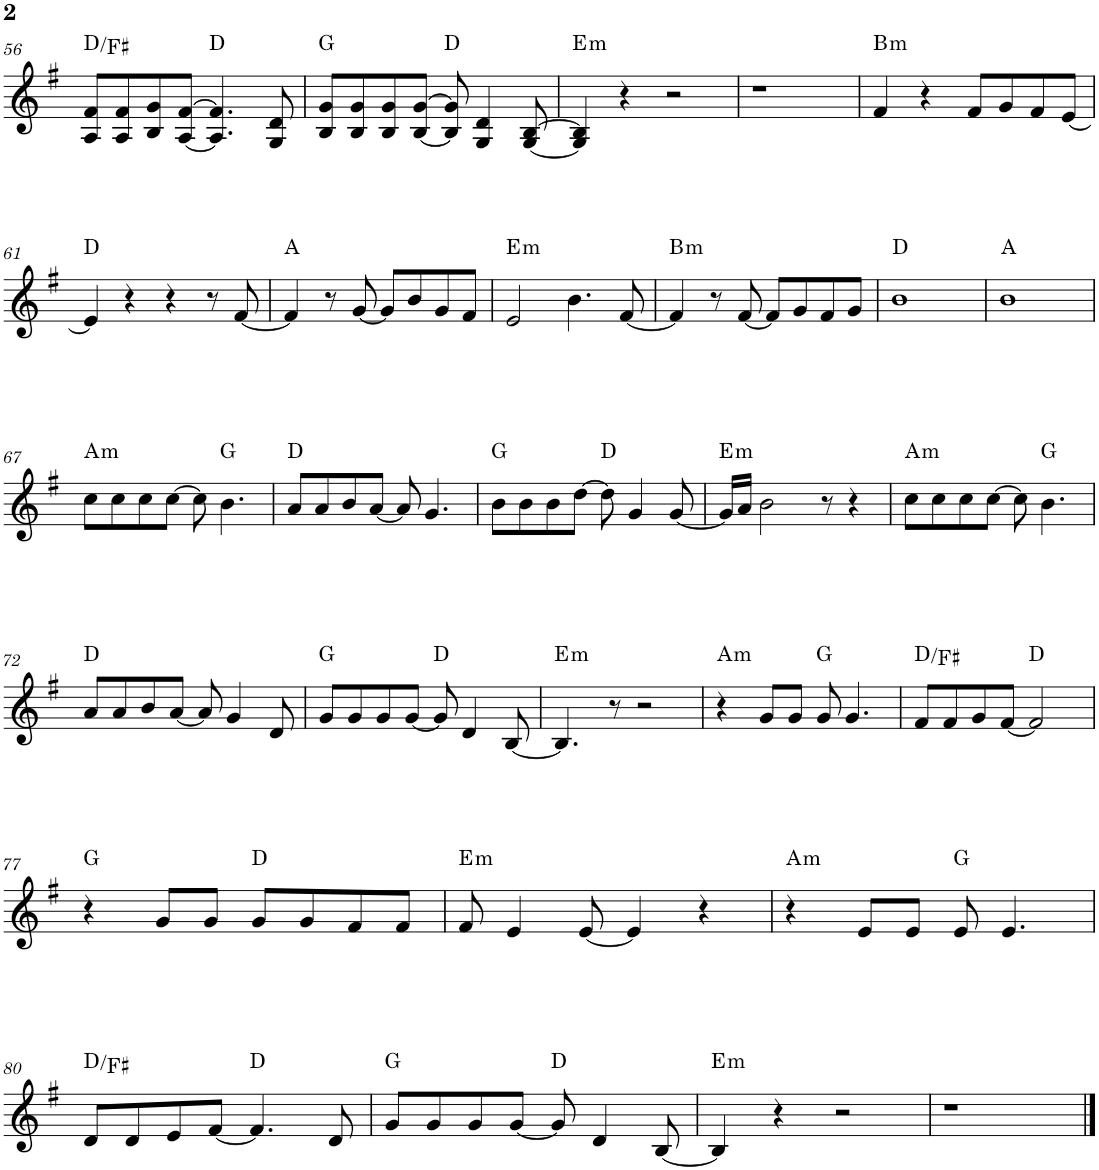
**kern	**harte
*part1	*part1
*staff1	*
*I"P1	*
!!LO:PB:g=z
*clefG2	*
*k[f#]	*
*e:	*
*M4/4	*
=56	=56
8A/ 8f#/L	D:maj/3
8A/ 8f#/	.
8B/ 8g/	.
[<8A/ [>8f#/J	.
4.A/] 4.f#/]	D:maj
8G/ 8d/	.
=57	=57
8B/ 8g/L	G:maj
8B/ 8g/	.
8B/ 8g/	.
[<8B/ [>8g/J	.
8B/] 8g/]	D:maj
4G/ 4d/	.
[<8G/ [>8B/	.
=58	=58
!	!LO:H:kt=m
4G/] 4B/]	E:min
4r	.
2r	.
=59	=59
1r	.
=60	=60
!	!LO:H:kt=m
4f#/	B:min
4r	.
8f#/L	.
8g/	.
8f#/	.
[<8e/J	.
!!LO:LB:g=z
=61	=61
4e/]	D:maj
4r	.
4r	.
8r	.
[<8f#/	.
=62	=62
4f#/]	A:maj
8r	.
[<8g/	.
8g/L]	.
8b/	.
8g/	.
8f#/J	.
=63	=63
!	!LO:H:kt=m
2e/	E:min
4.b\	.
[<8f#/	.
=64	=64
!	!LO:H:kt=m
4f#/]	B:min
8r	.
[<8f#/	.
8f#/L]	.
8g/	.
8f#/	.
8g/J	.
=65	=65
1b	D:maj
=66	=66
1b	A:maj
!!LO:LB:g=z
=67	=67
!	!LO:H:kt=m
8cc\L	A:min
8cc\	.
8cc\	.
[>8cc\J	.
8cc\]	.
4.b\	G:maj
=68	=68
8a/L	D:maj
8a/	.
8b/	.
[<8a/J	.
8a/]	.
4.g/	.
=69	=69
8b\L	G:maj
8b\	.
8b\	.
[>8dd\J	.
8dd\]	D:maj
4g/	.
[<8g/	.
=70	=70
!	!LO:H:kt=m
16g/LL]	E:min
16a/JJ	.
2b\	.
8r	.
4r	.
=71	=71
!	!LO:H:kt=m
8cc\L	A:min
8cc\	.
8cc\	.
[>8cc\J	.
8cc\]	.
4.b\	G:maj
!!LO:LB:g=z
=72	=72
8a/L	D:maj
8a/	.
8b/	.
[<8a/J	.
8a/]	.
4g/	.
8d/	.
=73	=73
8g/L	G:maj
8g/	.
8g/	.
[<8g/J	.
8g/]	D:maj
4d/	.
[<8B/	.
=74	=74
!	!LO:H:kt=m
4.B/]	E:min
8r	.
2r	.
=75	=75
!	!LO:H:kt=m
4r	A:min
8g/L	.
8g/J	.
8g/	G:maj
4.g/	.
=76	=76
8f#/L	D:maj/3
8f#/	.
8g/	.
[<8f#/J	.
2f#/]	D:maj
!!LO:LB:g=z
=77	=77
4r	G:maj
8g/L	.
8g/J	.
8g/L	D:maj
8g/	.
8f#/	.
8f#/J	.
=78	=78
!	!LO:H:kt=m
8f#/	E:min
4e/	.
[<8e/	.
4e/]	.
4r	.
=79	=79
!	!LO:H:kt=m
4r	A:min
8e/L	.
8e/J	.
8e/	G:maj
4.e/	.
!!LO:LB:g=z
=80	=80
8d/L	D:maj/3
8d/	.
8e/	.
[<8f#/J	.
4.f#/]	D:maj
8d/	.
=81	=81
8g/L	G:maj
8g/	.
8g/	.
[<8g/J	.
8g/]	D:maj
4d/	.
[<8B/	.
=82	=82
!	!LO:H:kt=m
4B/]	E:min
4r	.
2r	.
=83	=83
1r	.
==	==
*-	*-
